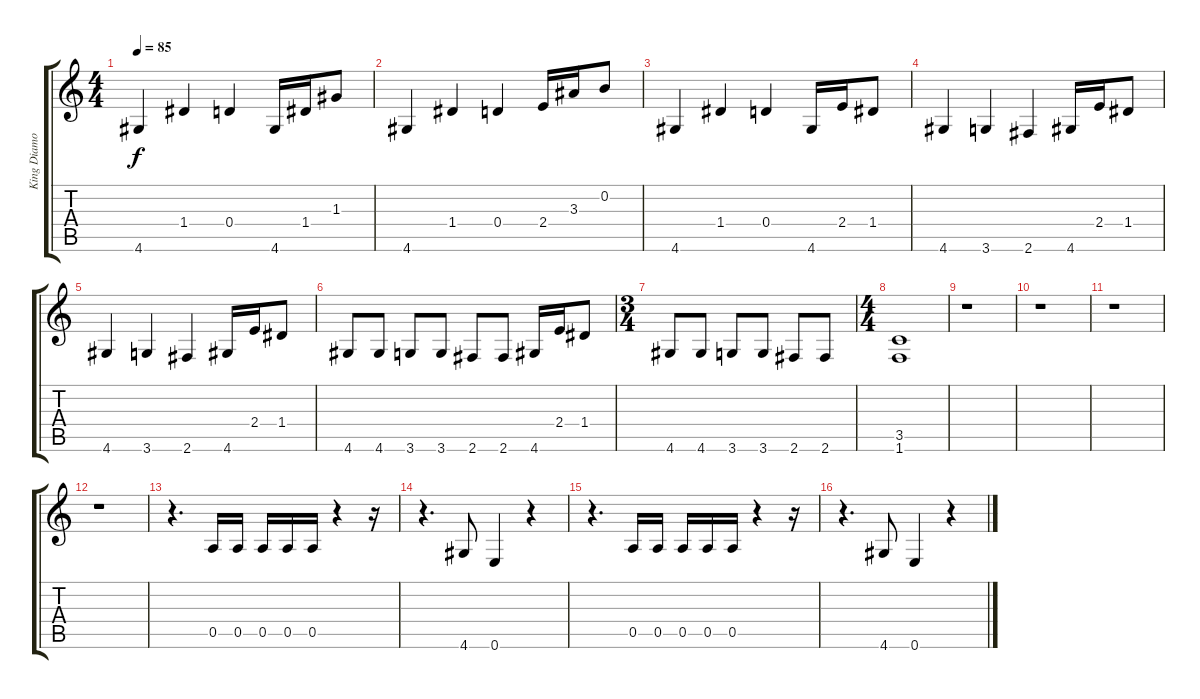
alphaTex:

\track ("King Diamond" "King Diamo") {instrument distortionguitar}
\staff {score tabs}
\tuning (E4 B3 G3 D3 A2 E2) {hide}
\ts (4 4)
\tempo 85
\clef g2
\ks c
4.6.4{dy f} 1.4.4 0.4.4 4.6.16 1.4.16 1.3.8 |
4.6.4 1.4.4 0.4.4 2.4.16 3.3.16 0.2.8 |
4.6.4 1.4.4 0.4.4 4.6.16 2.4.16 1.4.8 |
4.6.4 3.6.4 2.6.4 4.6.16 2.4.16 1.4.8 |
4.6.4 3.6.4 2.6.4 4.6.16 2.4.16 1.4.8 |
4.6.8 4.6.8 3.6.8 3.6.8 2.6.8 2.6.8 4.6.16 2.4.16 1.4.8 |
\ts (3 4)
4.6.8 4.6.8 3.6.8 3.6.8 2.6.8 2.6.8 |
\ts (4 4)
(3.5 1.6).1 |
r.1 |
r.1 |
r.1 |
r.1 |
r.4{d} 0.5.16 0.5.16 0.5.16 0.5.16 0.5.16 r.4 r.16 |
r.4{d} 4.6.8 0.6.4 r.4 |
r.4{d} 0.5.16 0.5.16 0.5.16 0.5.16 0.5.16 r.4 r.16 |
r.4{d} 4.6.8 0.6.4 r.4
